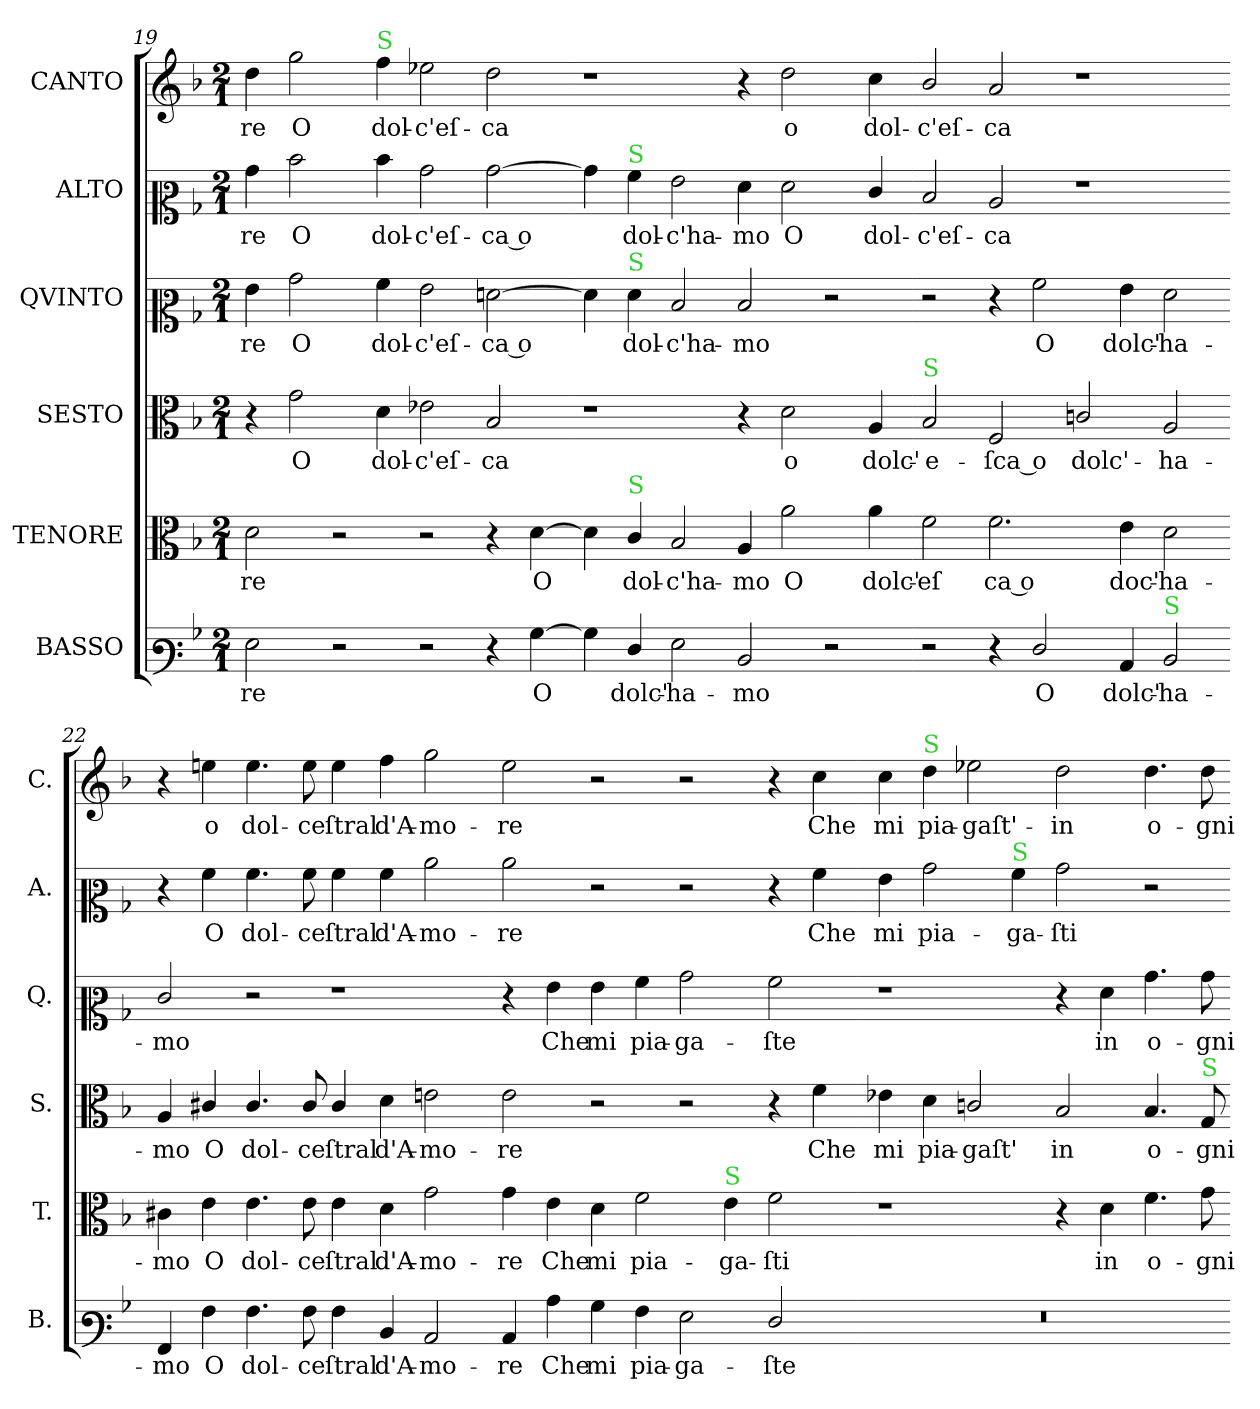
**kern	**text	**kern	**text	**kern	**text	**kern	**text	**kern	**text	**kern	**text
*part6	*part6	*part5	*part5	*part4	*part4	*part3	*part3	*part2	*part2	*part1	*part1
*staff6	*staff6	*staff5	*staff5	*staff4	*staff4	*staff3	*staff3	*staff2	*staff2	*staff1	*staff1
*I"BASSO	*	*I"TENORE	*	*I"SESTO	*	*I"QVINTO	*	*I"ALTO	*	*I"CANTO	*
*I'B.	*	*I'T.	*	*I'S.	*	*I'Q.	*	*I'A.	*	*I'C.	*
*clefF3	*	*clefC3	*	*clefC3	*	*clefC2	*	*clefC2	*	*clefG2	*
*k[b-]	*	*k[b-]	*	*k[b-]	*	*k[b-]	*	*k[b-]	*	*k[b-]	*
*M2/1	*	*M2/1	*	*M2/1	*	*M2/1	*	*M2/1	*	*M2/1	*
=19	=19	=19	=19	=19	=19	=19	=19	=19	=19	=19	=19
2G\	-re	2d\	-re	4r	.	4g\	-re	4b-\	-re	4dd\	-re
.	.	.	.	2g\	O	2b-\	O	2dd\	O	2gg\	O
2r	.	2r	.	.	.	.	.	.	.	.	.
!	!	!	!	!	!	!	!	!	!	!LO:TX:a:color=limegreen:t=S	!
.	.	.	.	4d\	dol-	4a\	dol-	4dd\	dol-	4ff\	dol-
2r	.	2r	.	2e-X\	-c'eſ-	2g\	-c'eſ-	2b-\	-c'eſ-	2ee-X\	-c'eſ-
4r	.	4r	.	2B-/	-ca	[2fn\	ca o	[2b-\	ca o	2dd\	-ca
[4B-\	O	[4d\	O	.	.	.	.	.	.	.	.
=20-	=20-	=20-	=20-	=20-	=20-	=20-	=20-	=20-	=20-	=20-	=20-
4B-\]	.	4d\]	.	1r	.	4f\]	.	4b-\]	.	1r	.
!	!	!	!	!	!	!	!	!LO:TX:a:color=limegreen:t=S	!	!	!
!	!	!	!	!	!	!LO:TX:a:color=limegreen:t=S	!	!	!	!	!
!	!	!LO:TX:a:color=limegreen:t=S	!	!	!	!	!	!	!	!	!
4F/	dolc'-	4c/	dol-	.	.	4f\	dol-	4a\	dol-	.	.
2G\	-ha-	2B-/	-c'ha-	.	.	2d/	-c'ha-	2g\	-c'ha-	.	.
2D/	-mo	4A/	-mo	4r	.	2d/	-mo	4f\	-mo	4r	.
.	.	2a\	O	2d\	o	.	.	2f\	O	2dd\	o
2r	.	.	.	.	.	2r	.	.	.	.	.
.	.	4a\	dolc'-	4A/	dolc'-	.	.	4e/	dol-	4cc\	dol-
=21-	=21-	=21-	=21-	=21-	=21-	=21-	=21-	=21-	=21-	=21-	=21-
!	!	!	!	!LO:TX:a:color=limegreen:t=S	!	!	!	!	!	!	!
2r	.	2f\	-eſ	2B-/	-e-	2r	.	2d/	-c'eſ-	2b-/	-c'eſ-
4r	.	2.f\	ca o	2F/	ſca o	4r	.	2c/	-ca	2a/	-ca
2F/	O	.	.	.	.	2a\	O	.	.	.	.
.	.	.	.	2cn/	dolc'-	.	.	1r	.	1r	.
4C/	dolc'-	4e\	doc'-	.	.	4g\	dolc'-	.	.	.	.
!LO:TX:a:color=limegreen:t=S	!	!	!	!	!	!	!	!	!	!	!
2D/	-ha-	2d\	-ha-	2A/	-ha-	2f\	-ha-	.	.	.	.
=22-	=22-	=22-	=22-	=22-	=22-	=22-	=22-	=22-	=22-	=22-	=22-
4AA/	-mo	4c#X\	-mo	4A/	-mo	2e/	-mo	4r	.	4r	.
4A\	O	4e\	O	4c#X/	O	.	.	4a\	O	4een\	o
4.A\	dol-	4.e\	dol-	4.c#/	dol-	2r	.	4.a\	dol-	4.ee\	dol-
8A\	-ce	8e\	-ce	8c#/	-ce	.	.	8a\	-ce	8ee\	-ce
4A\	ſtral	4e\	ſtral	4c#/	ſtral	1r	.	4a\	ſtral	4ee\	ſtral
4D/	d'A-	4d\	d'A-	4d\	d'A-	.	.	4a\	d'A-	4ff\	d'A-
2C/	-mo-	2g\	-mo-	2en\	-mo-	.	.	2cc\	-mo-	2gg\	-mo-
=23-	=23-	=23-	=23-	=23-	=23-	=23-	=23-	=23-	=23-	=23-	=23-
4C/	-re	4g\	-re	2e\	-re	4r	.	2cc\	-re	2ee\	-re
4c\	Che	4e\	Che	.	.	4g\	Che	.	.	.	.
4B-\	mi	4d\	mi	2r	.	4g\	mi	2r	.	2r	.
4A\	pia-	2f\	pia-	.	.	4a\	pia-	.	.	.	.
2G\	-ga-	.	.	2r	.	2b-\	-ga-	2r	.	2r	.
!	!	!LO:TX:a:color=limegreen:t=S	!	!	!	!	!	!	!	!	!
.	.	4e\	-ga-	.	.	.	.	.	.	.	.
2F/	-ſte	2f\	-ſti	4r	.	2a\	-ſte	4r	.	4r	.
.	.	.	.	4f\	Che	.	.	4a\	Che	4cc\	Che
=24-	=24-	=24-	=24-	=24-	=24-	=24-	=24-	=24-	=24-	=24-	=24-
0r	.	1r	.	4e-X\	mi	1r	.	4g\	mi	4cc\	mi
!	!	!	!	!	!	!	!	!	!	!LO:TX:a:color=limegreen:t=S	!
.	.	.	.	4d\	pia-	.	.	2b-\	pia-	4dd\	pia-
.	.	.	.	2cn/	-gaſt'	.	.	.	.	2ee-X\	-gaſt'-
!	!	!	!	!	!	!	!	!LO:TX:a:color=limegreen:t=S	!	!	!
.	.	.	.	.	.	.	.	4a\	-ga-	.	.
.	.	4r	.	2B-/	in	4r	.	2b-\	-ſti	2dd\	-in
.	.	4d\	in	.	.	4f\	in	.	.	.	.
.	.	4.f\	o-	4.B-/	o-	4.b-\	o-	2r	.	4.dd\	o-
!	!	!	!	!LO:TX:a:color=limegreen:t=S	!	!	!	!	!	!	!
.	.	8g\	-gni	8G/	-gni	8b-\	-gni	.	.	8dd\	-gni
=-	=-	=-	=-	=-	=-	=-	=-	=-	=-	=-	=-
*-	*-	*-	*-	*-	*-	*-	*-	*-	*-	*-	*-
